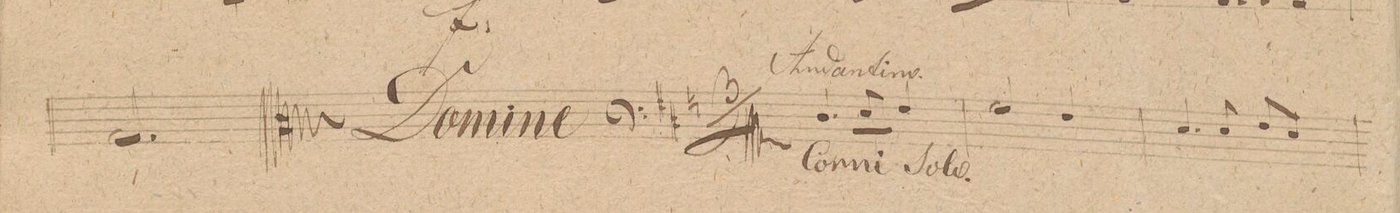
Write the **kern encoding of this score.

**kern	**dynam
*I"Basso.	*
*clefF4	*
*k[f#c#g#]	*
*met(c|)	*
*M2/2	*
2.AA/	.
4ryy	.
=64||	=64||
*k[f#c#]	*
*D:	*
*M3/4	*
*^	*
4.D/	2.r	.
8E/	.	.
4F#/	.	.
*v	*v	*
=65	=65
2G/	.
4F#/	.
=66	=66
4.E/	.
8E/	.
8F#/L	.
8E/J	.
=67	=67
*-	*-
